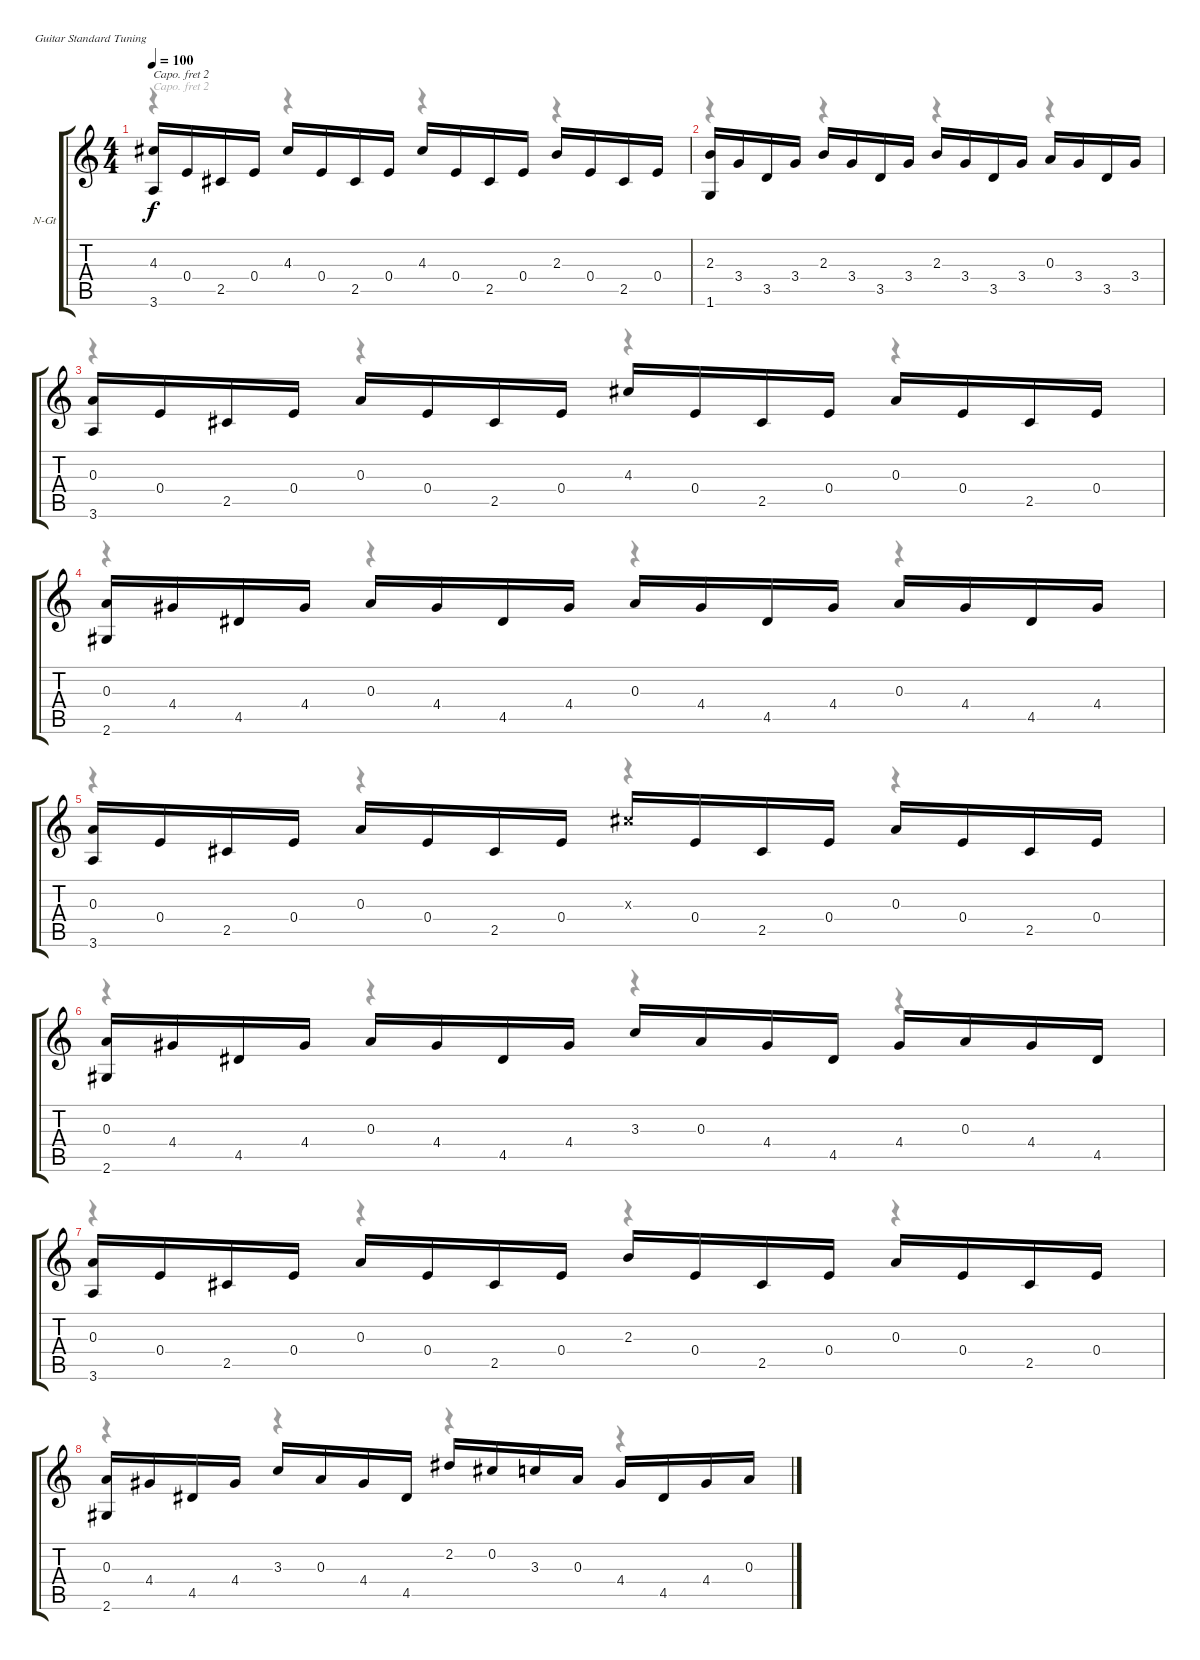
\bracketExtendMode groupsimilarinstruments
\firstSystemTrackNameOrientation horizontal
\otherSystemsTrackNameOrientation horizontal
\track ("Track 1" "N-Gt") {instrument acousticguitarnylon}
\staff {score tabs}
\capo 2
\tuning (E4 B3 G3 D3 A2 E2)
\voice
\ts (4 4)
\tempo 100
\clef g2
\ks c
(4.3 3.6).16{dy f} 0.4.16 2.5.16 0.4.16 4.3.16 0.4.16 2.5.16 0.4.16 4.3.16 0.4.16 2.5.16 0.4.16 2.3.16 0.4.16 2.5.16 0.4.16 |
(2.3 1.6).16 3.4.16 3.5.16 3.4.16 2.3.16 3.4.16 3.5.16 3.4.16 2.3.16 3.4.16 3.5.16 3.4.16 0.3.16 3.4.16 3.5.16 3.4.16 |
(0.3 3.6).16 0.4.16 2.5.16 0.4.16 0.3.16 0.4.16 2.5.16 0.4.16 4.3.16 0.4.16 2.5.16 0.4.16 0.3.16 0.4.16 2.5.16 0.4.16 |
(0.3 2.6).16 4.4.16 4.5.16 4.4.16 0.3.16 4.4.16 4.5.16 4.4.16 0.3.16 4.4.16 4.5.16 4.4.16 0.3.16 4.4.16 4.5.16 4.4.16 |
(0.3 3.6).16 0.4.16 2.5.16 0.4.16 0.3.16 0.4.16 2.5.16 0.4.16 4.3{x}.16 0.4.16 2.5.16 0.4.16 0.3.16 0.4.16 2.5.16 0.4.16 |
(0.3 2.6).16 4.4.16 4.5.16 4.4.16 0.3.16 4.4.16 4.5.16 4.4.16 3.3.16 0.3.16 4.4.16 4.5.16 4.4.16 0.3.16 4.4.16 4.5.16 |
(0.3 3.6).16 0.4.16 2.5.16 0.4.16 0.3.16 0.4.16 2.5.16 0.4.16 2.3.16 0.4.16 2.5.16 0.4.16 0.3.16 0.4.16 2.5.16 0.4.16 |
(0.3 2.6).16 4.4.16 4.5.16 4.4.16 3.3.16 0.3.16 4.4.16 4.5.16 2.2.16 0.2.16 3.3.16 0.3.16 4.4.16 4.5.16 4.4.16 0.3.16
\voice
\clef g2
\ottava regular
\simile none
\ks c
r.4{dy mf} r.4 r.4 r.4 |
r.4 r.4 r.4 r.4 |
r.4 r.4 r.4 r.4 |
r.4 r.4 r.4 r.4 |
r.4 r.4 r.4 r.4 |
r.4 r.4 r.4 r.4 |
r.4 r.4 r.4 r.4 |
r.4 r.4 r.4 r.4
